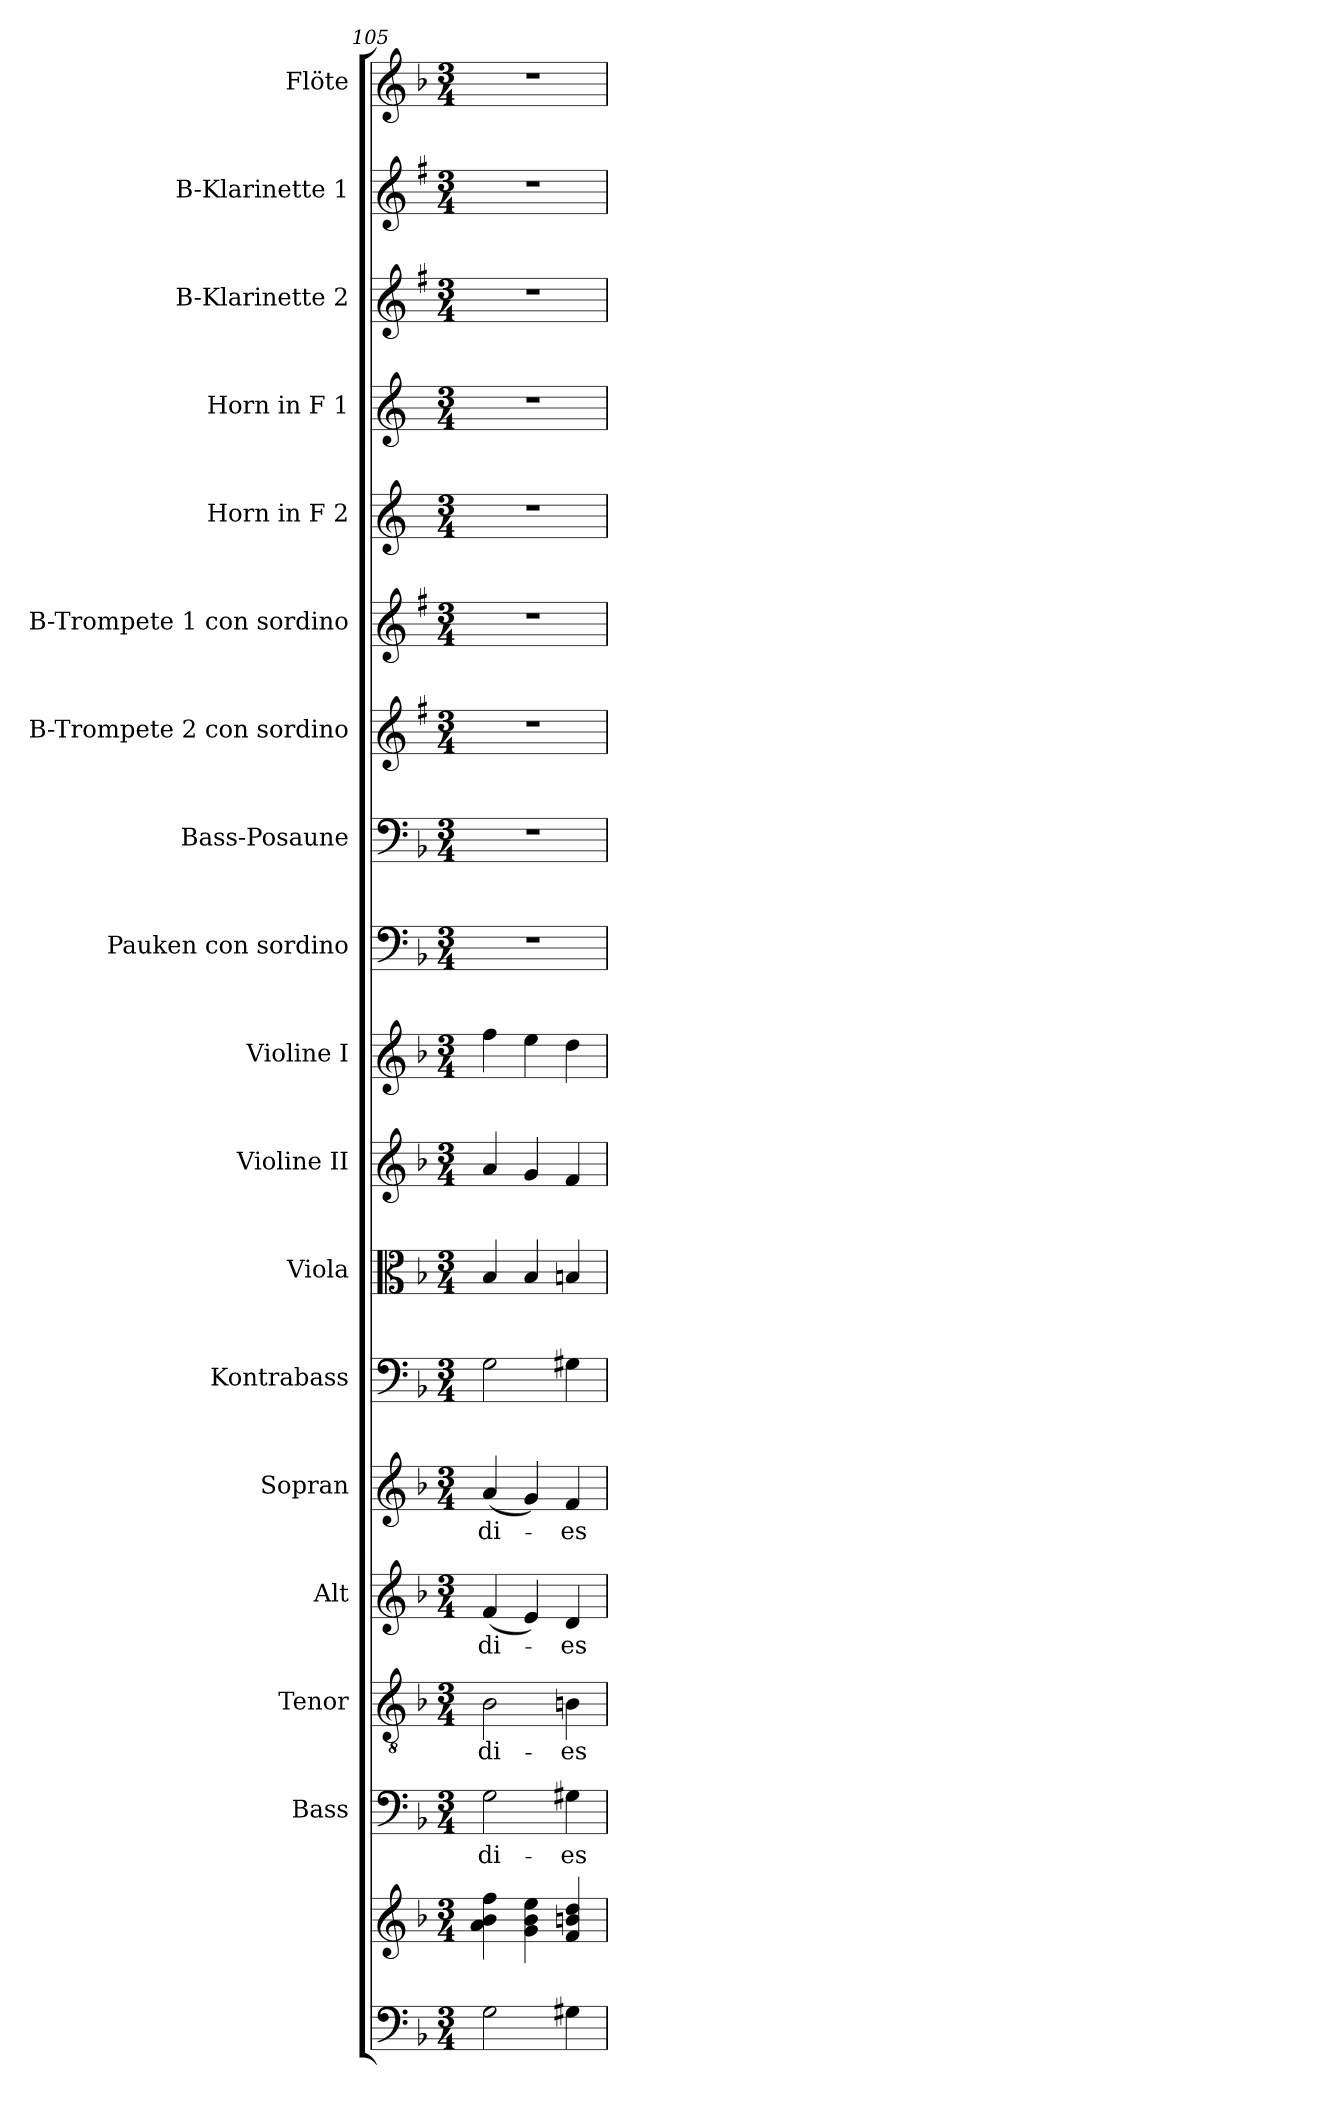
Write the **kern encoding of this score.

**kern	**kern	**kern	**text	**kern	**text	**kern	**text	**kern	**text	**kern	**kern	**kern	**kern	**kern	**kern	**kern	**kern	**kern	**kern	**kern	**kern	**kern
*part18	*part18	*part17	*part17	*part16	*part16	*part15	*part15	*part14	*part14	*part13	*part12	*part11	*part10	*part9	*part8	*part7	*part6	*part5	*part4	*part3	*part2	*part1
*staff19	*staff18	*staff17	*staff17	*staff16	*staff16	*staff15	*staff15	*staff14	*staff14	*staff13	*staff12	*staff11	*staff10	*staff9	*staff8	*staff7	*staff6	*staff5	*staff4	*staff3	*staff2	*staff1
*	*	*I"Bass	*	*I"Tenor	*	*I"Alt	*	*I"Sopran	*	*I"Kontrabass	*I"Viola	*I"Violine II	*I"Violine I	*I"Pauken con sordino	*I"Bass-Posaune	*I"B-Trompete 2 con sordino	*I"B-Trompete 1 con sordino	*I"Horn in F 2	*I"Horn in F 1	*I"B-Klarinette 2	*I"B-Klarinette 1	*I"Flöte
*	*	*I'B.	*	*I'T.	*	*I'A.	*	*I'S.	*	*I'Kb.	*I'Vla.	*I'Vl. II	*I'Vl. I	*I'Pk.	*I'B. Pos.	*I'B Trp. 2	*I'B Trp. 1	*	*	*I'B Kl. 2	*I'B Kl. 1	*I'Fl.
*clefF4	*clefG2	*clefF4	*	*clefGv2	*	*clefG2	*	*clefG2	*	*clefF4	*clefC3	*clefG2	*clefG2	*clefF4	*clefF4	*clefG2	*clefG2	*clefG2	*clefG2	*clefG2	*clefG2	*clefG2
*	*	*	*	*	*	*	*	*	*	*ITrd7c12	*	*	*	*	*	*ITrd1c2	*ITrd1c2	*ITrd4c7	*ITrd4c7	*ITrd1c2	*ITrd1c2	*
*k[b-]	*k[b-]	*k[b-]	*	*k[b-]	*	*k[b-]	*	*k[b-]	*	*k[b-]	*k[b-]	*k[b-]	*k[b-]	*k[b-]	*k[b-]	*k[b-]	*k[b-]	*k[b-]	*k[b-]	*k[b-]	*k[b-]	*k[b-]
*F:	*F:	*F:	*	*F:	*	*F:	*	*F:	*	*F:	*F:	*F:	*F:	*F:	*F:	*F:	*F:	*F:	*F:	*F:	*F:	*F:
*M3/4	*M3/4	*M3/4	*	*M3/4	*	*M3/4	*	*M3/4	*	*M3/4	*M3/4	*M3/4	*M3/4	*M3/4	*M3/4	*M3/4	*M3/4	*M3/4	*M3/4	*M3/4	*M3/4	*M3/4
=105	=105	=105	=105	=105	=105	=105	=105	=105	=105	=105	=105	=105	=105	=105	=105	=105	=105	=105	=105	=105	=105	=105
!	!	!	!LO:LY:b	!	!LO:LY:b	!	!LO:LY:b	!	!LO:LY:b	!	!	!	!	!	!	!	!	!	!	!	!	!
2G\	4a\ 4b-\ 4ff\	2G\	di-	2B-\	di-	(<4f/	di-	(<4a/	di-	2GG\	4B-/	4a/	4ff\	2.r	2.r	2.r	2.r	2.r	2.r	2.r	2.r	2.r
.	4g\ 4b-\ 4ee\	.	.	.	.	4e/)	.	4g/)	.	.	4B-/	4g/	4ee\	.	.	.	.	.	.	.	.	.
!	!	!	!LO:LY:b	!	!LO:LY:b	!	!LO:LY:b	!	!LO:LY:b	!	!	!	!	!	!	!	!	!	!	!	!	!
4G#X\	4f/ 4bn/ 4dd/	4G#X\	-es	4Bn\	-es	4d/	-es	4f/	-es	4GG#X\	4Bn/	4f/	4dd\	.	.	.	.	.	.	.	.	.
=	=	=	=	=	=	=	=	=	=	=	=	=	=	=	=	=	=	=	=	=	=	=
*-	*-	*-	*-	*-	*-	*-	*-	*-	*-	*-	*-	*-	*-	*-	*-	*-	*-	*-	*-	*-	*-	*-
